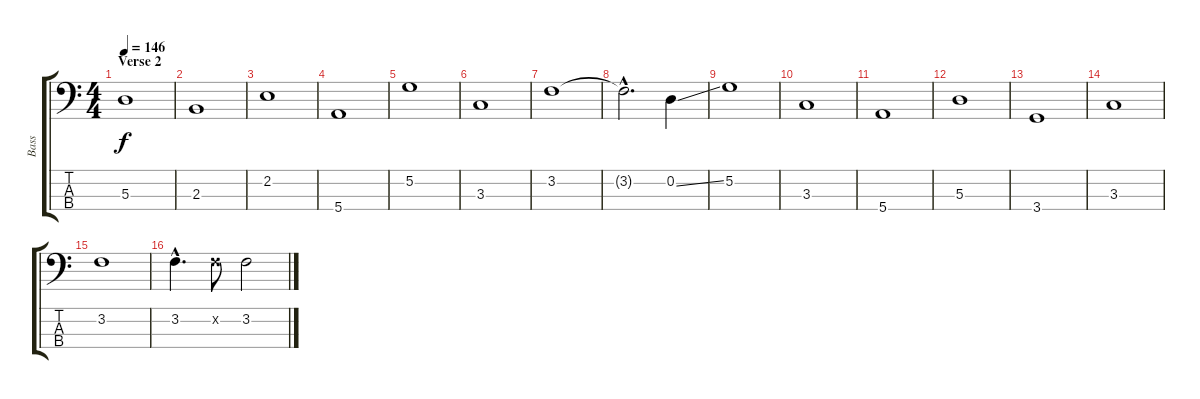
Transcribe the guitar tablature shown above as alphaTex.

\track ("Bass" "Bass") {instrument electricbassfinger}
\staff {score tabs}
\tuning (G2 D2 A1 E1) {hide}
\ts (4 4)
\section ("" "Verse 2")
\tempo 146
\clef f4
\ks c
5.3.1{dy f} |
2.3.1 |
2.2.1 |
5.4.1 |
5.2.1 |
3.3.1 |
3.2.1 |
3.2{hac t}.2{d} 0.2{ss}.4 |
5.2.1 |
3.3.1 |
5.4.1 |
5.3.1 |
3.4.1 |
3.3.1 |
3.2.1 |
3.2{hac}.4{d} 3.2{x}.8 3.2.2
